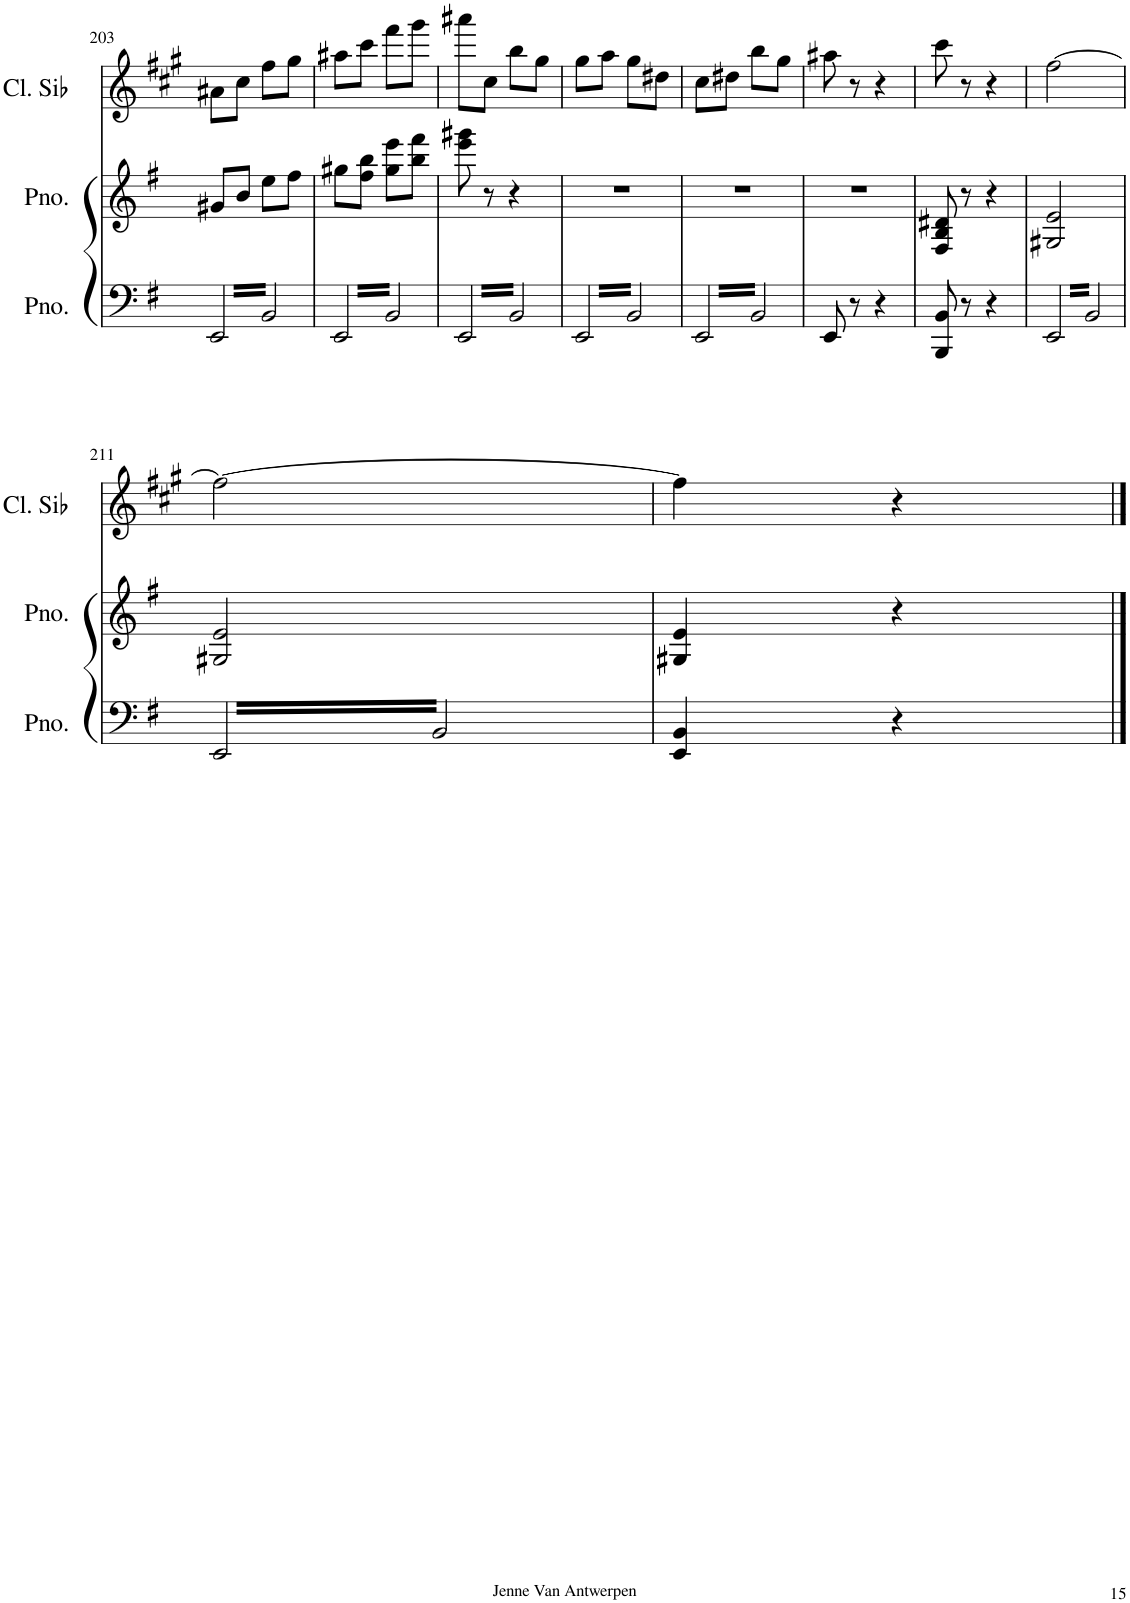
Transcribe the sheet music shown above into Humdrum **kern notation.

**kern	**kern	**kern
*part3	*part2	*part1
*staff3	*staff2	*staff1
*I"Piano	*I"Vleugel	*I"Clarinetto in Sib
*I'Pno.	*	*I'Cl. Sib
!!LO:PB:g=z
*clefF4	*clefG2	*clefG2
*	*	*Trd1c2
*k[f#]	*k[f#]	*k[f#c#g#]
*M2/4	*M2/4	*M2/4
=203	=203	=203
*tremolo	*	*
32EE/LLL	8g#X/L	8a#X\L
32BB/	.	.
32EE/	.	.
32BB/	.	.
32EE/	8b/J	8cc#\J
32BB/	.	.
32EE/	.	.
32BB/	.	.
32EE/	8ee\L	8ff#\L
32BB/	.	.
32EE/	.	.
32BB/	.	.
32EE/	8ff#\J	8gg#\J
32BB/	.	.
32EE/	.	.
32BB/JJJ	.	.
=204	=204	=204
32EE/LLL	8gg#X\L	8aa#X\L
32BB/	.	.
32EE/	.	.
32BB/	.	.
32EE/	8ff#\ 8bb\J	8ccc#\J
32BB/	.	.
32EE/	.	.
32BB/	.	.
32EE/	8gg#\ 8eee\L	8fff#\L
32BB/	.	.
32EE/	.	.
32BB/	.	.
32EE/	8bb\ 8fff#\J	8ggg#\J
32BB/	.	.
32EE/	.	.
32BB/JJJ	.	.
=205	=205	=205
32EE/LLL	8eee\ 8ggg#X\	8aaa#X\L
32BB/	.	.
32EE/	.	.
32BB/	.	.
32EE/	8r	8cc#\J
32BB/	.	.
32EE/	.	.
32BB/	.	.
32EE/	4r	8bb\L
32BB/	.	.
32EE/	.	.
32BB/	.	.
32EE/	.	8gg#\J
32BB/	.	.
32EE/	.	.
32BB/JJJ	.	.
=206	=206	=206
32EE/LLL	2r	8gg#\L
32BB/	.	.
32EE/	.	.
32BB/	.	.
32EE/	.	8aa\J
32BB/	.	.
32EE/	.	.
32BB/	.	.
32EE/	.	8gg#\L
32BB/	.	.
32EE/	.	.
32BB/	.	.
32EE/	.	8dd#X\J
32BB/	.	.
32EE/	.	.
32BB/JJJ	.	.
=207	=207	=207
32EE/LLL	2r	8cc#\L
32BB/	.	.
32EE/	.	.
32BB/	.	.
32EE/	.	8dd#X\J
32BB/	.	.
32EE/	.	.
32BB/	.	.
32EE/	.	8bb\L
32BB/	.	.
32EE/	.	.
32BB/	.	.
32EE/	.	8gg#\J
32BB/	.	.
32EE/	.	.
32BB/JJJ	.	.
*Xtremolo	*	*
=208	=208	=208
8EE/	2r	8aa#X\
.	.	.
.	.	.
.	.	.
8r	.	8r
.	.	.
.	.	.
.	.	.
4r	.	4r
=209	=209	=209
8BBB/ 8BB/	8F#/ 8B/ 8d#X/	8ccc#\
8r	8r	8r
4r	4r	4r
=210	=210	=210
*tremolo	*	*
32EE/LLL	2G#X/ 2e/	[2ff#\
32BB/	.	.
32EE/	.	.
32BB/	.	.
32EE/	.	.
32BB/	.	.
32EE/	.	.
32BB/	.	.
32EE/	.	.
32BB/	.	.
32EE/	.	.
32BB/	.	.
32EE/	.	.
32BB/	.	.
32EE/	.	.
32BB/JJJ	.	.
!!LO:LB:g=z
=211	=211	=211
32EE/LLL	2G#X/ 2e/	2ff#\_
32BB/	.	.
32EE/	.	.
32BB/	.	.
32EE/	.	.
32BB/	.	.
32EE/	.	.
32BB/	.	.
32EE/	.	.
32BB/	.	.
32EE/	.	.
32BB/	.	.
32EE/	.	.
32BB/	.	.
32EE/	.	.
32BB/JJJ	.	.
*Xtremolo	*	*
=212	=212	=212
4EE/ 4BB/	4G#X/ 4e/	4ff#\]
.	.	.
.	.	.
.	.	.
.	.	.
.	.	.
.	.	.
.	.	.
4r	4r	4r
==	==	==
*-	*-	*-
